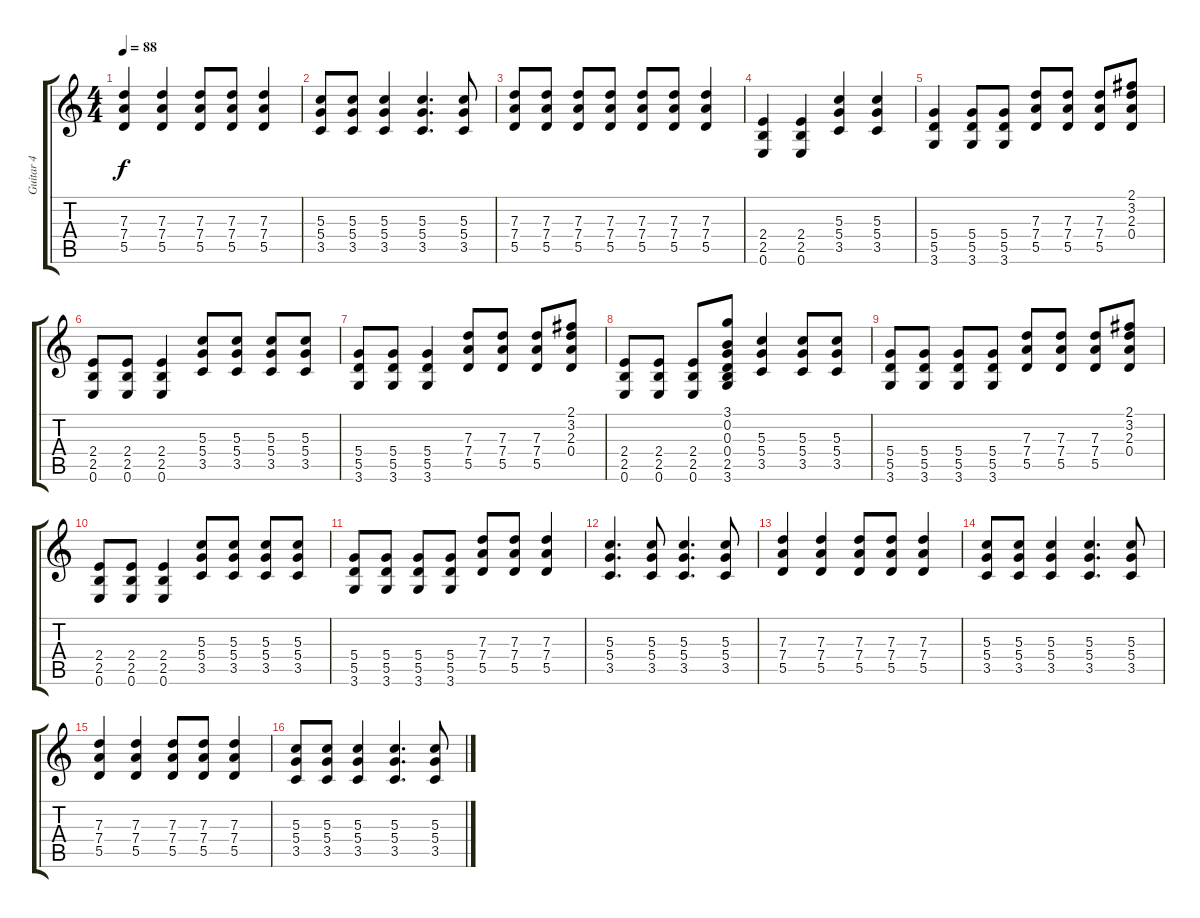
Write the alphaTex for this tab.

\track ("Guitar 4 " "Guitar 4 ") {instrument distortionguitar}
\staff {score tabs}
\tuning (E4 B3 G3 D3 A2 E2) {hide}
\ts (4 4)
\tempo 88
\clef g2
\ks c
(7.3 7.4 5.5).4{dy f} (7.3 7.4 5.5).4 (7.3 7.4 5.5).8 (7.3 7.4 5.5).8 (7.3 7.4 5.5).4 |
(5.3 5.4 3.5).8 (5.3 5.4 3.5).8 (5.3 5.4 3.5).4 (5.3 5.4 3.5).4{d} (5.3 5.4 3.5).8 |
(7.3 7.4 5.5).8 (7.3 7.4 5.5).8 (7.3 7.4 5.5).8 (7.3 7.4 5.5).8 (7.3 7.4 5.5).8 (7.3 7.4 5.5).8 (7.3 7.4 5.5).4 |
(2.4 2.5 0.6).4 (2.4 2.5 0.6).4 (5.3 5.4 3.5).4 (5.3 5.4 3.5).4 |
(5.4 5.5 3.6).4 (5.4 5.5 3.6).8 (5.4 5.5 3.6).8 (7.3 7.4 5.5).8 (7.3 7.4 5.5).8 (7.3 7.4 5.5).8 (2.1 3.2 2.3 0.4).8 |
(2.4 2.5 0.6).8 (2.4 2.5 0.6).8 (2.4 2.5 0.6).4 (5.3 5.4 3.5).8 (5.3 5.4 3.5).8 (5.3 5.4 3.5).8 (5.3 5.4 3.5).8 |
(5.4 5.5 3.6).8 (5.4 5.5 3.6).8 (5.4 5.5 3.6).4 (7.3 7.4 5.5).8 (7.3 7.4 5.5).8 (7.3 7.4 5.5).8 (2.1 3.2 2.3 0.4).8 |
(2.4 2.5 0.6).8 (2.4 2.5 0.6).8 (2.4 2.5 0.6).8 (3.1 0.2 0.3 0.4 2.5 3.6).8 (5.3 5.4 3.5).4 (5.3 5.4 3.5).8 (5.3 5.4 3.5).8 |
(5.4 5.5 3.6).8 (5.4 5.5 3.6).8 (5.4 5.5 3.6).8 (5.4 5.5 3.6).8 (7.3 7.4 5.5).8 (7.3 7.4 5.5).8 (7.3 7.4 5.5).8 (2.1 3.2 2.3 0.4).8 |
(2.4 2.5 0.6).8 (2.4 2.5 0.6).8 (2.4 2.5 0.6).4 (5.3 5.4 3.5).8 (5.3 5.4 3.5).8 (5.3 5.4 3.5).8 (5.3 5.4 3.5).8 |
(5.4 5.5 3.6).8 (5.4 5.5 3.6).8 (5.4 5.5 3.6).8 (5.4 5.5 3.6).8 (7.3 7.4 5.5).8 (7.3 7.4 5.5).8 (7.3 7.4 5.5).4 |
(5.3 5.4 3.5).4{d} (5.3 5.4 3.5).8 (5.3 5.4 3.5).4{d} (5.3 5.4 3.5).8 |
(7.3 7.4 5.5).4 (7.3 7.4 5.5).4 (7.3 7.4 5.5).8 (7.3 7.4 5.5).8 (7.3 7.4 5.5).4 |
(5.3 5.4 3.5).8 (5.3 5.4 3.5).8 (5.3 5.4 3.5).4 (5.3 5.4 3.5).4{d} (5.3 5.4 3.5).8 |
(7.3 7.4 5.5).4 (7.3 7.4 5.5).4 (7.3 7.4 5.5).8 (7.3 7.4 5.5).8 (7.3 7.4 5.5).4 |
(5.3 5.4 3.5).8 (5.3 5.4 3.5).8 (5.3 5.4 3.5).4 (5.3 5.4 3.5).4{d} (5.3 5.4 3.5).8
